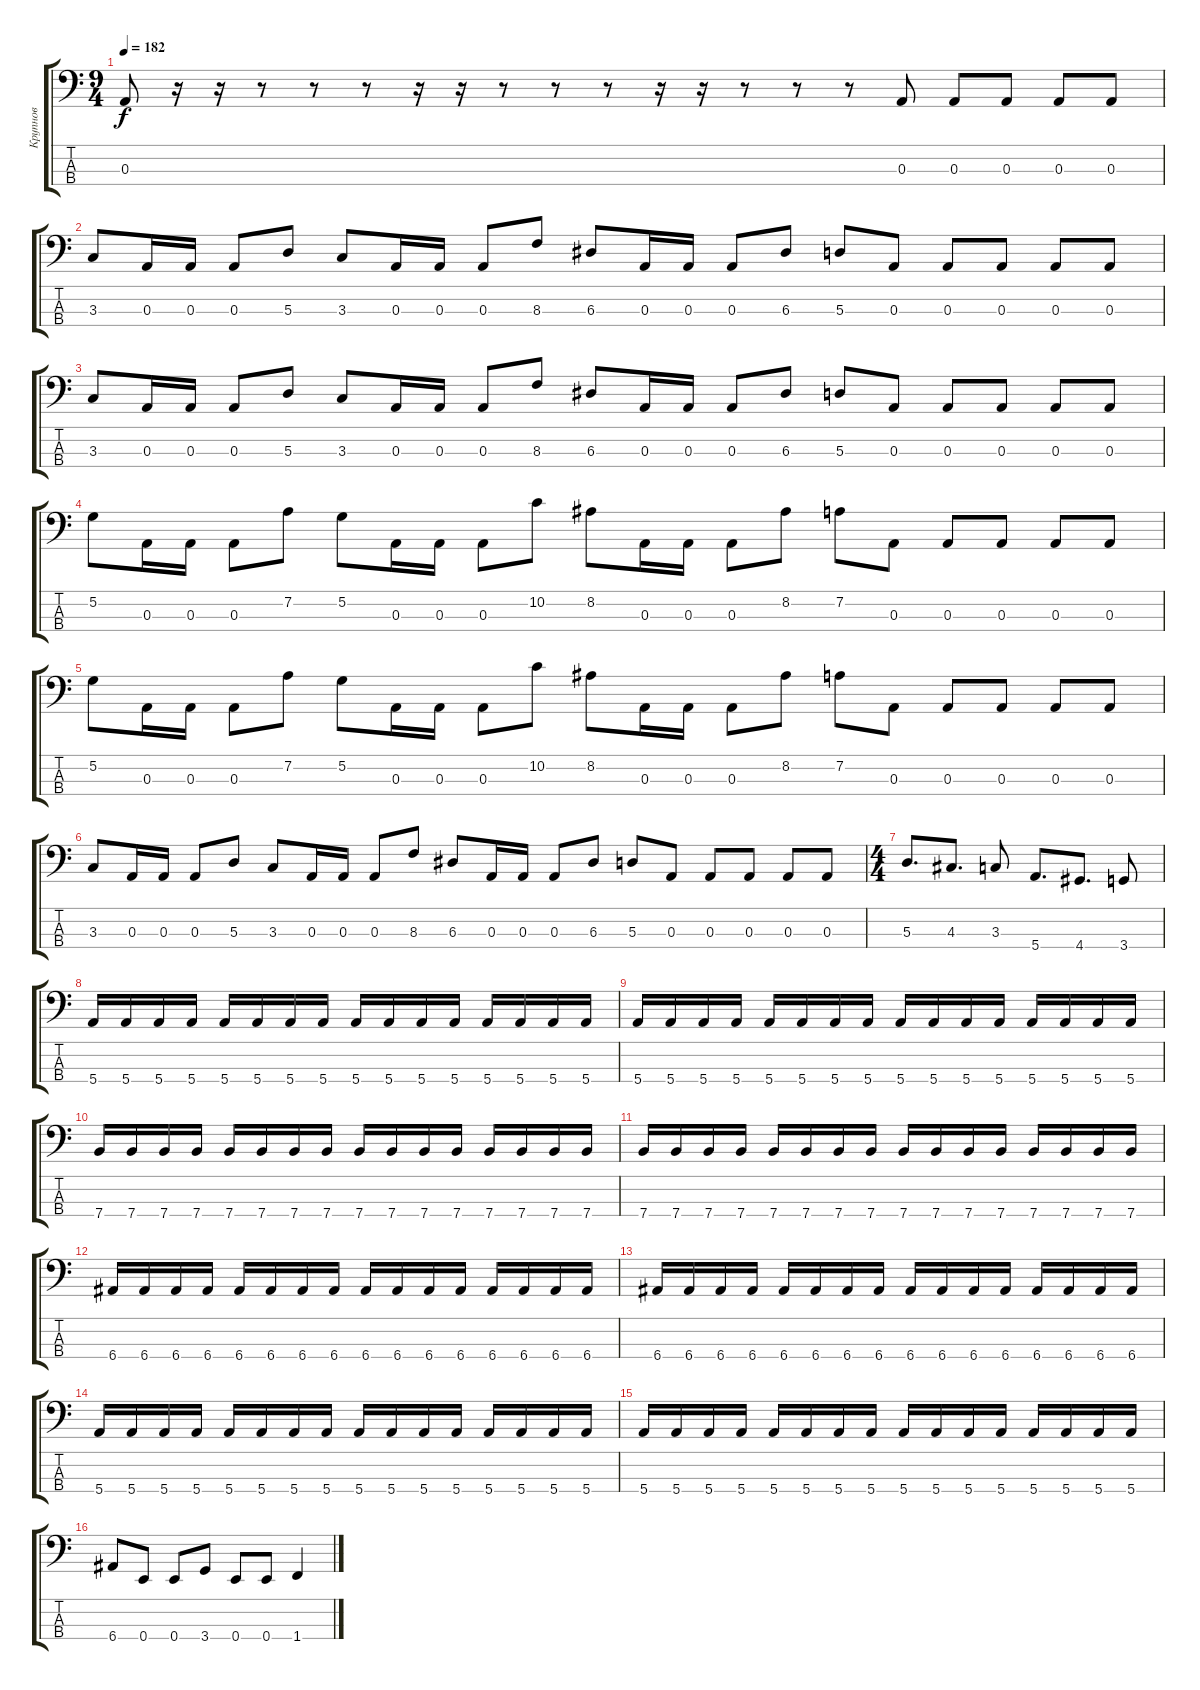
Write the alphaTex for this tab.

\track ("Крупнов" "Крупнов") {instrument electricbasspick}
\staff {score tabs}
\tuning (G2 D2 A1 E1) {hide}
\ts (9 4)
\tempo 182
\clef f4
\ks c
0.3.8{dy f} r.16 r.16 r.8 r.8 r.8 r.16 r.16 r.8 r.8 r.8 r.16 r.16 r.8 r.8 r.8 0.3.8 0.3.8 0.3.8 0.3.8 0.3.8 |
3.3.8 0.3.16 0.3.16 0.3.8 5.3.8 3.3.8 0.3.16 0.3.16 0.3.8 8.3.8 6.3.8 0.3.16 0.3.16 0.3.8 6.3.8 5.3.8 0.3.8 0.3.8 0.3.8 0.3.8 0.3.8 |
3.3.8 0.3.16 0.3.16 0.3.8 5.3.8 3.3.8 0.3.16 0.3.16 0.3.8 8.3.8 6.3.8 0.3.16 0.3.16 0.3.8 6.3.8 5.3.8 0.3.8 0.3.8 0.3.8 0.3.8 0.3.8 |
5.2.8 0.3.16 0.3.16 0.3.8 7.2.8 5.2.8 0.3.16 0.3.16 0.3.8 10.2.8 8.2.8 0.3.16 0.3.16 0.3.8 8.2.8 7.2.8 0.3.8 0.3.8 0.3.8 0.3.8 0.3.8 |
5.2.8 0.3.16 0.3.16 0.3.8 7.2.8 5.2.8 0.3.16 0.3.16 0.3.8 10.2.8 8.2.8 0.3.16 0.3.16 0.3.8 8.2.8 7.2.8 0.3.8 0.3.8 0.3.8 0.3.8 0.3.8 |
3.3.8 0.3.16 0.3.16 0.3.8 5.3.8 3.3.8 0.3.16 0.3.16 0.3.8 8.3.8 6.3.8 0.3.16 0.3.16 0.3.8 6.3.8 5.3.8 0.3.8 0.3.8 0.3.8 0.3.8 0.3.8 |
\ts (4 4)
5.3.8{d} 4.3.8{d} 3.3.8 5.4.8{d} 4.4.8{d} 3.4.8 |
5.4.16 5.4.16 5.4.16 5.4.16 5.4.16 5.4.16 5.4.16 5.4.16 5.4.16 5.4.16 5.4.16 5.4.16 5.4.16 5.4.16 5.4.16 5.4.16 |
5.4.16 5.4.16 5.4.16 5.4.16 5.4.16 5.4.16 5.4.16 5.4.16 5.4.16 5.4.16 5.4.16 5.4.16 5.4.16 5.4.16 5.4.16 5.4.16 |
7.4.16 7.4.16 7.4.16 7.4.16 7.4.16 7.4.16 7.4.16 7.4.16 7.4.16 7.4.16 7.4.16 7.4.16 7.4.16 7.4.16 7.4.16 7.4.16 |
7.4.16 7.4.16 7.4.16 7.4.16 7.4.16 7.4.16 7.4.16 7.4.16 7.4.16 7.4.16 7.4.16 7.4.16 7.4.16 7.4.16 7.4.16 7.4.16 |
6.4.16 6.4.16 6.4.16 6.4.16 6.4.16 6.4.16 6.4.16 6.4.16 6.4.16 6.4.16 6.4.16 6.4.16 6.4.16 6.4.16 6.4.16 6.4.16 |
6.4.16 6.4.16 6.4.16 6.4.16 6.4.16 6.4.16 6.4.16 6.4.16 6.4.16 6.4.16 6.4.16 6.4.16 6.4.16 6.4.16 6.4.16 6.4.16 |
5.4.16 5.4.16 5.4.16 5.4.16 5.4.16 5.4.16 5.4.16 5.4.16 5.4.16 5.4.16 5.4.16 5.4.16 5.4.16 5.4.16 5.4.16 5.4.16 |
5.4.16 5.4.16 5.4.16 5.4.16 5.4.16 5.4.16 5.4.16 5.4.16 5.4.16 5.4.16 5.4.16 5.4.16 5.4.16 5.4.16 5.4.16 5.4.16 |
6.4.8 0.4.8 0.4.8 3.4.8 0.4.8 0.4.8 1.4.4
